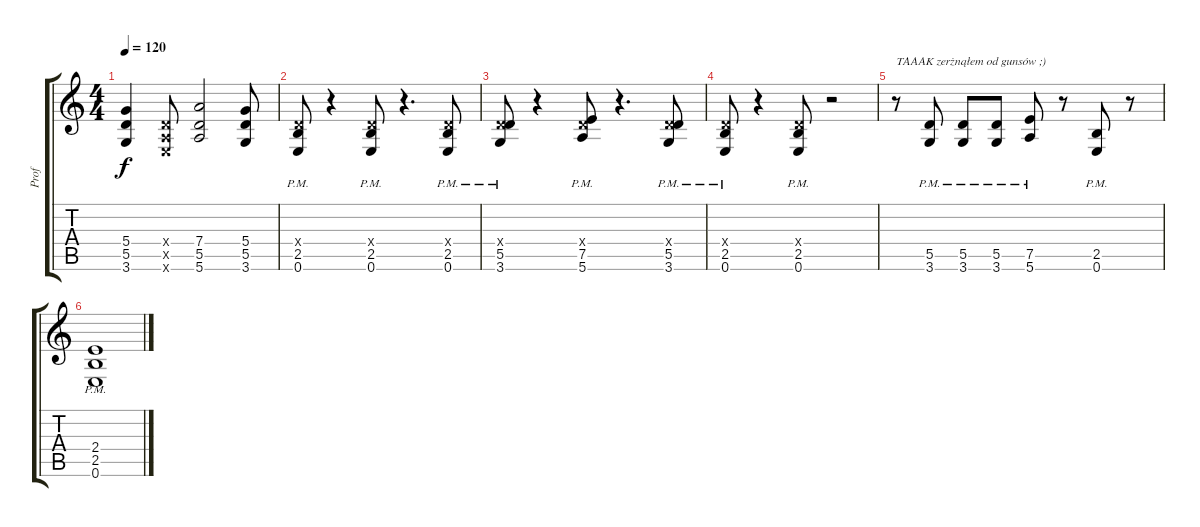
\track ("Prof" "Prof") {instrument electricguitarmuted}
\staff {score tabs}
\tuning (E4 B3 G3 D3 A2 E2) {hide}
\ts (4 4)
\tempo 120
\clef g2
\ks c
(5.4 5.5 3.6).4{dy f} (0.4{x} 0.5{x} 0.6{x}).8 (7.4 5.5 5.6).2 (5.4 5.5 3.6).8 |
(0.4{x} 2.5 0.6{pm}).8 r.4 (0.4{x} 2.5{pm} 0.6{pm}).8 r.4{d} (0.4{x} 2.5{pm} 0.6{pm}).8 |
(0.4{x} 5.5{pm} 3.6{pm}).8 r.4 (0.4{x} 7.5{pm} 5.6{pm}).8 r.4{d} (0.4{x} 5.5{pm} 3.6{pm}).8 |
(0.4{x} 2.5{pm} 0.6{pm}).8 r.4 (0.4{x} 2.5{pm} 0.6{pm}).8 r.2 |
r.8{txt "TAAAK zerżnąłem od gunsów ;)"} (5.5{pm} 3.6{pm}).8 (5.5{pm} 3.6{pm}).8 (5.5{pm} 3.6{pm}).8 (7.5{pm} 5.6{pm}).8 r.8 (2.5{pm} 0.6{pm}).8 r.8 |
(2.4{pm} 2.5{pm} 0.6{pm}).1
